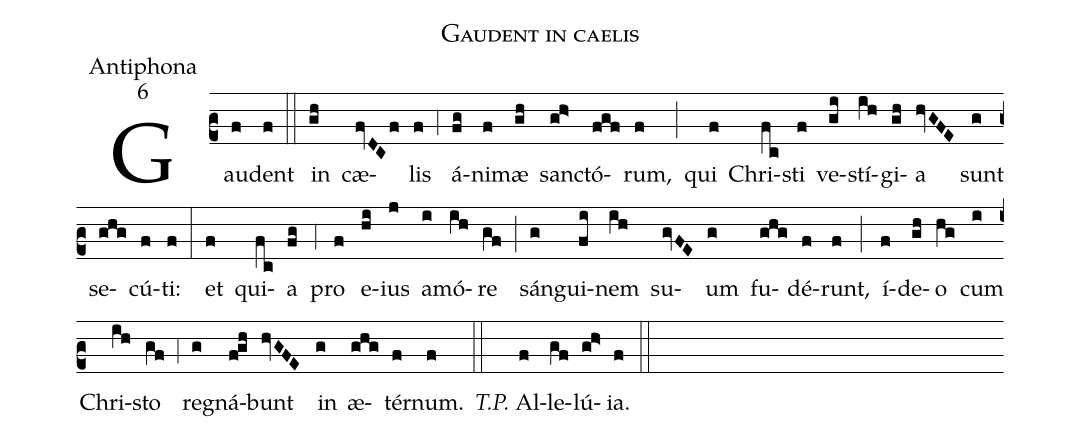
name:Gaudent in caelis;
office-part:Antiphona;
mode:6;
%%
(c2) Gau(f)dent(f) (::)
in(gh) cæ(fvDCf)lis(f) (,4) á(fg)ni(f)mæ(gh) san(gh>)ctó(fgf)rum,(f) (;) qui(f) Chri(fc)sti(f) ve(gi)stí(ih)gi(gh)a(hvGFE) sunt(g) se(ghg)cú(f)ti:(f) (:)
et(f) qui(fc)a(fg) (,4) pro(f) e(hi)ius(j) a(i)mó(ih)re(gf) (;) sán(g)gui(fi)nem(ih) su(gvFE)um(g) fu(ghg)dé(f)runt,(f) (;) í(f)de(gh)o(hg) cum(i) Chri(ih)sto(gf) (,4) re(g)gná(f!gh)bunt(hvGFE) in(g) æ(ghg)tér(f)num.(f) (::) <i>T.P.</i> Al(f)le(gf)lú(gh>)ia.(f) (::)
